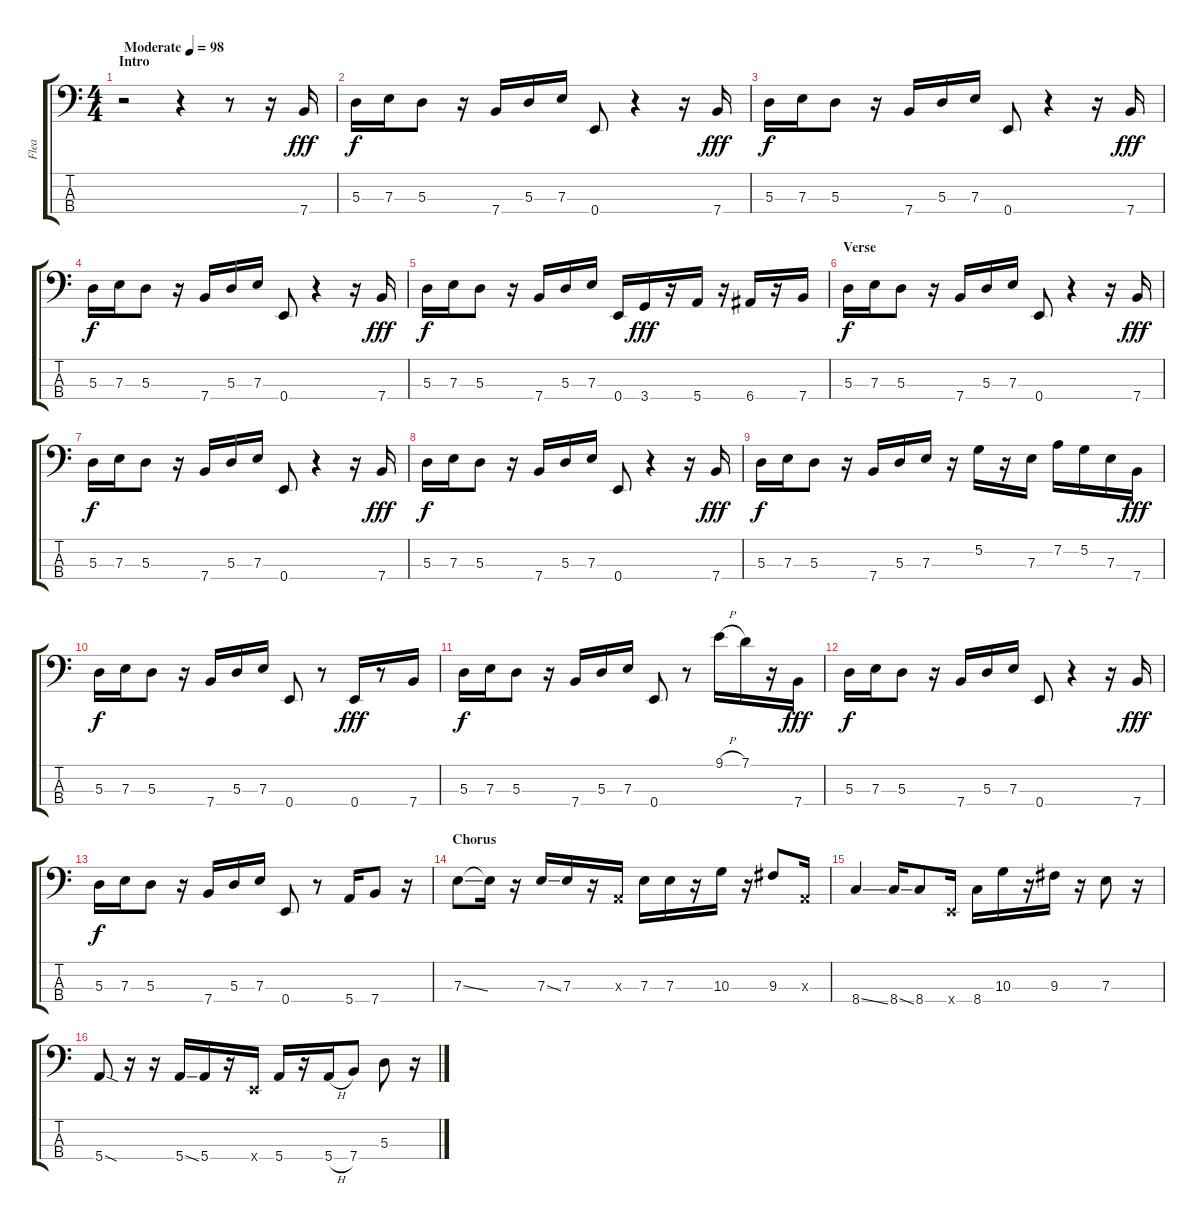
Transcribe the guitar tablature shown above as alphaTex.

\track ("Flea" "Flea") {instrument electricbassfinger}
\staff {score tabs}
\tuning (G2 D2 A1 E1) {hide}
\ts (4 4)
\section ("" "Intro")
\tempo (98 "Moderate")
\clef f4
\ks c
r.2{dy fff instrument electricbassfinger} r.4 r.8 r.16 7.4.16 |
5.3.16{dy f} 7.3.16 5.3.8 r.16 7.4.16 5.3.16 7.3.16 0.4.8 r.4 r.16 7.4.16{dy fff} |
5.3.16{dy f} 7.3.16 5.3.8 r.16 7.4.16 5.3.16 7.3.16 0.4.8 r.4 r.16 7.4.16{dy fff} |
5.3.16{dy f} 7.3.16 5.3.8 r.16 7.4.16 5.3.16 7.3.16 0.4.8 r.4 r.16 7.4.16{dy fff} |
5.3.16{dy f} 7.3.16 5.3.8 r.16 7.4.16 5.3.16 7.3.16 0.4.16 3.4.16{dy fff} r.16 5.4.16 r.16 6.4.16 r.16 7.4.16 |
\section ("" "Verse")
5.3.16{dy f} 7.3.16 5.3.8 r.16 7.4.16 5.3.16 7.3.16 0.4.8 r.4 r.16 7.4.16{dy fff} |
5.3.16{dy f} 7.3.16 5.3.8 r.16 7.4.16 5.3.16 7.3.16 0.4.8 r.4 r.16 7.4.16{dy fff} |
5.3.16{dy f} 7.3.16 5.3.8 r.16 7.4.16 5.3.16 7.3.16 0.4.8 r.4 r.16 7.4.16{dy fff} |
5.3.16{dy f} 7.3.16 5.3.8 r.16 7.4.16 5.3.16 7.3.16 r.16 5.2.16 r.16 7.3.16 7.2.16 5.2.16 7.3.16 7.4.16{dy fff} |
5.3.16{dy f} 7.3.16 5.3.8 r.16 7.4.16 5.3.16 7.3.16 0.4.8 r.8 0.4.16{dy fff} r.8 7.4.16 |
5.3.16{dy f} 7.3.16 5.3.8 r.16 7.4.16 5.3.16 7.3.16 0.4.8 r.8 9.1{h}.16 7.1.16 r.16 7.4.16{dy fff} |
5.3.16{dy f} 7.3.16 5.3.8 r.16 7.4.16 5.3.16 7.3.16 0.4.8 r.4 r.16 7.4.16{dy fff} |
5.3.16{dy f} 7.3.16 5.3.8 r.16 7.4.16 5.3.16 7.3.16 0.4.8 r.8 5.4.16 7.4.8 r.16 |
\section ("" "Chorus")
7.3{ss}.8 7.3{t}.16 r.16 7.3{ss}.16 7.3.16 r.16 0.3{x}.16 7.3.16 7.3.16 r.16 10.3.16 r.16 9.3.8 0.3{x}.16 |
8.4{ss}.4 8.4{ss}.16 8.4.8 0.4{x}.16 8.4.16 10.3.16 r.16 9.3.16 r.16 7.3.8 r.16 |
5.4{sod}.8 r.16 r.16 5.4{ss}.16 5.4.16 r.16 0.4{x}.16 5.4.16 r.16 5.4{h}.16 7.4.8 5.3.8 r.16
